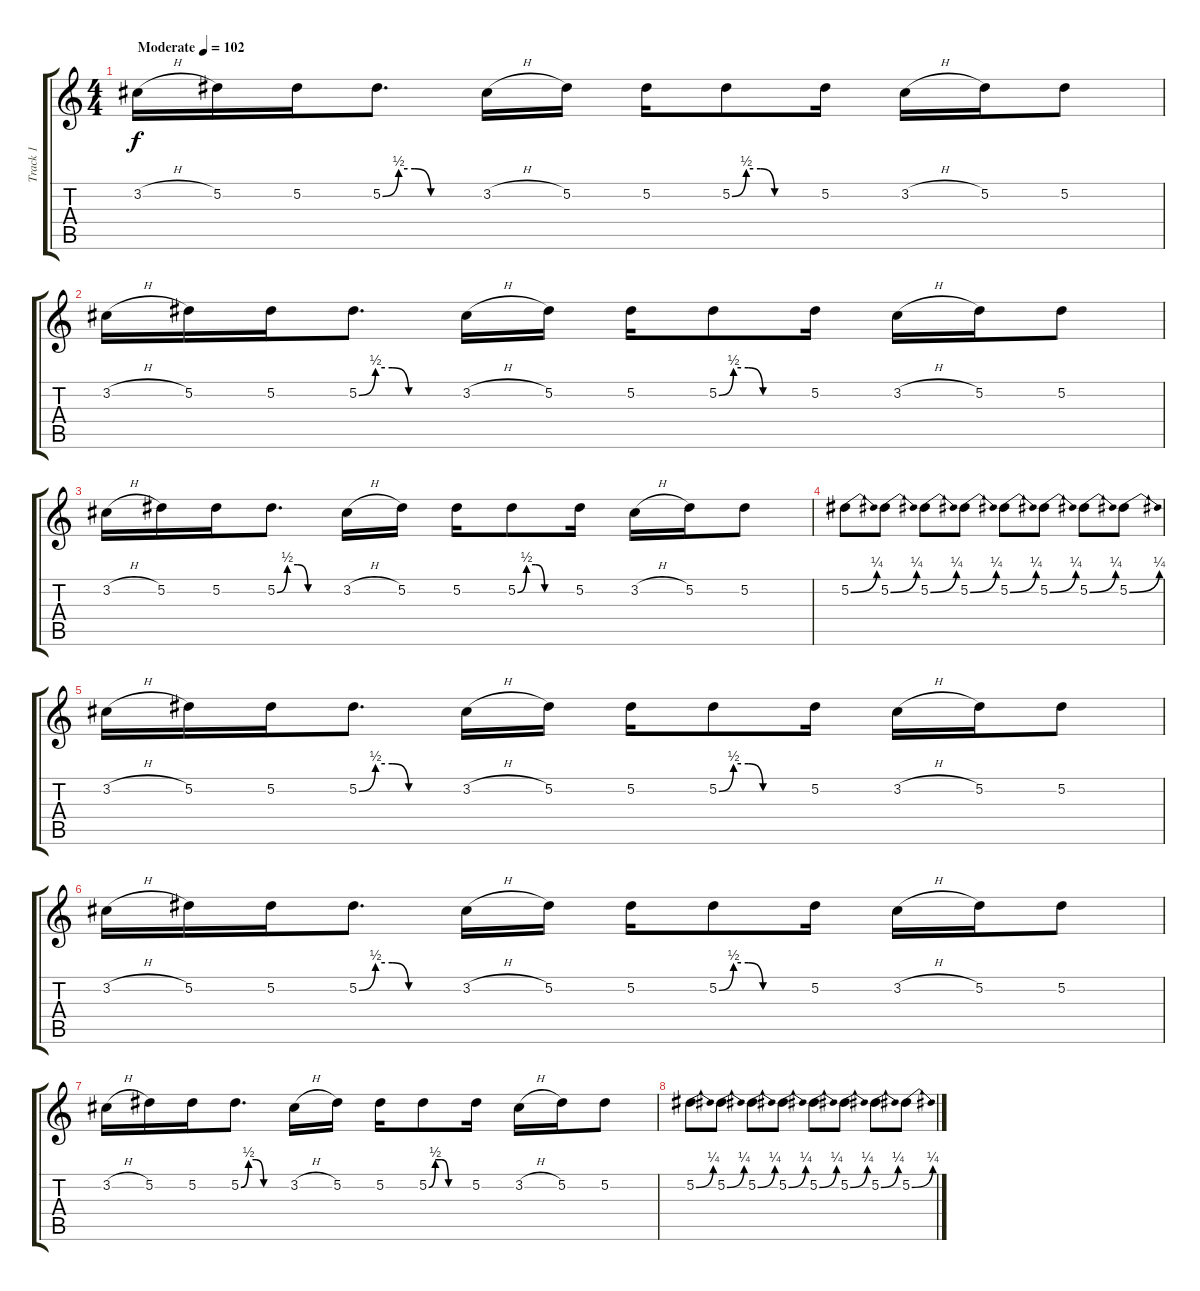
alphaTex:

\track ("Track 1" "Track 1") {instrument overdrivenguitar}
\staff {score tabs}
\tuning (Eb4 Bb3 Gb3 Db3 Ab2 Db2) {hide}
\ts (4 4)
\tempo (102 "Moderate")
\clef g2
\ks c
3.2{h}.16{dy f instrument overdrivenguitar} 5.2.16 5.2.16 5.2{be (custom 0 0 10 2 20 2 30 0 60 0)}.8{d} 3.2{h}.16 5.2.16 5.2.16 5.2{be (custom 0 0 10 2 20 2 30 0 60 0)}.8 5.2.16 3.2{h}.16 5.2.16 5.2.8 |
3.2{h}.16 5.2.16 5.2.16 5.2{be (custom 0 0 10 2 20 2 30 0 60 0)}.8{d} 3.2{h}.16 5.2.16 5.2.16 5.2{be (custom 0 0 10 2 20 2 30 0 60 0)}.8 5.2.16 3.2{h}.16 5.2.16 5.2.8 |
3.2{h}.16 5.2.16 5.2.16 5.2{be (custom 0 0 10 2 20 2 30 0 60 0)}.8{d} 3.2{h}.16 5.2.16 5.2.16 5.2{be (custom 0 0 10 2 20 2 30 0 60 0)}.8 5.2.16 3.2{h}.16 5.2.16 5.2.8 |
5.2{be (bend 0 0 60 1)}.8 5.2{be (bend 0 0 60 1)}.8 5.2{be (bend 0 0 60 1)}.8 5.2{be (bend 0 0 60 1)}.8 5.2{be (bend 0 0 60 1)}.8 5.2{be (bend 0 0 60 1)}.8 5.2{be (bend 0 0 60 1)}.8 5.2{be (bend 0 0 60 1)}.8 |
3.2{h}.16 5.2.16 5.2.16 5.2{be (custom 0 0 10 2 20 2 30 0 60 0)}.8{d} 3.2{h}.16 5.2.16 5.2.16 5.2{be (custom 0 0 10 2 20 2 30 0 60 0)}.8 5.2.16 3.2{h}.16 5.2.16 5.2.8 |
3.2{h}.16 5.2.16 5.2.16 5.2{be (custom 0 0 10 2 20 2 30 0 60 0)}.8{d} 3.2{h}.16 5.2.16 5.2.16 5.2{be (custom 0 0 10 2 20 2 30 0 60 0)}.8 5.2.16 3.2{h}.16 5.2.16 5.2.8 |
3.2{h}.16 5.2.16 5.2.16 5.2{be (custom 0 0 10 2 20 2 30 0 60 0)}.8{d} 3.2{h}.16 5.2.16 5.2.16 5.2{be (custom 0 0 10 2 20 2 30 0 60 0)}.8 5.2.16 3.2{h}.16 5.2.16 5.2.8 |
5.2{be (bend 0 0 60 1)}.8{volume 8} 5.2{be (bend 0 0 60 1)}.8 5.2{be (bend 0 0 60 1)}.8 5.2{be (bend 0 0 60 1)}.8 5.2{be (bend 0 0 60 1)}.8 5.2{be (bend 0 0 60 1)}.8 5.2{be (bend 0 0 60 1)}.8 5.2{be (bend 0 0 60 1)}.8
